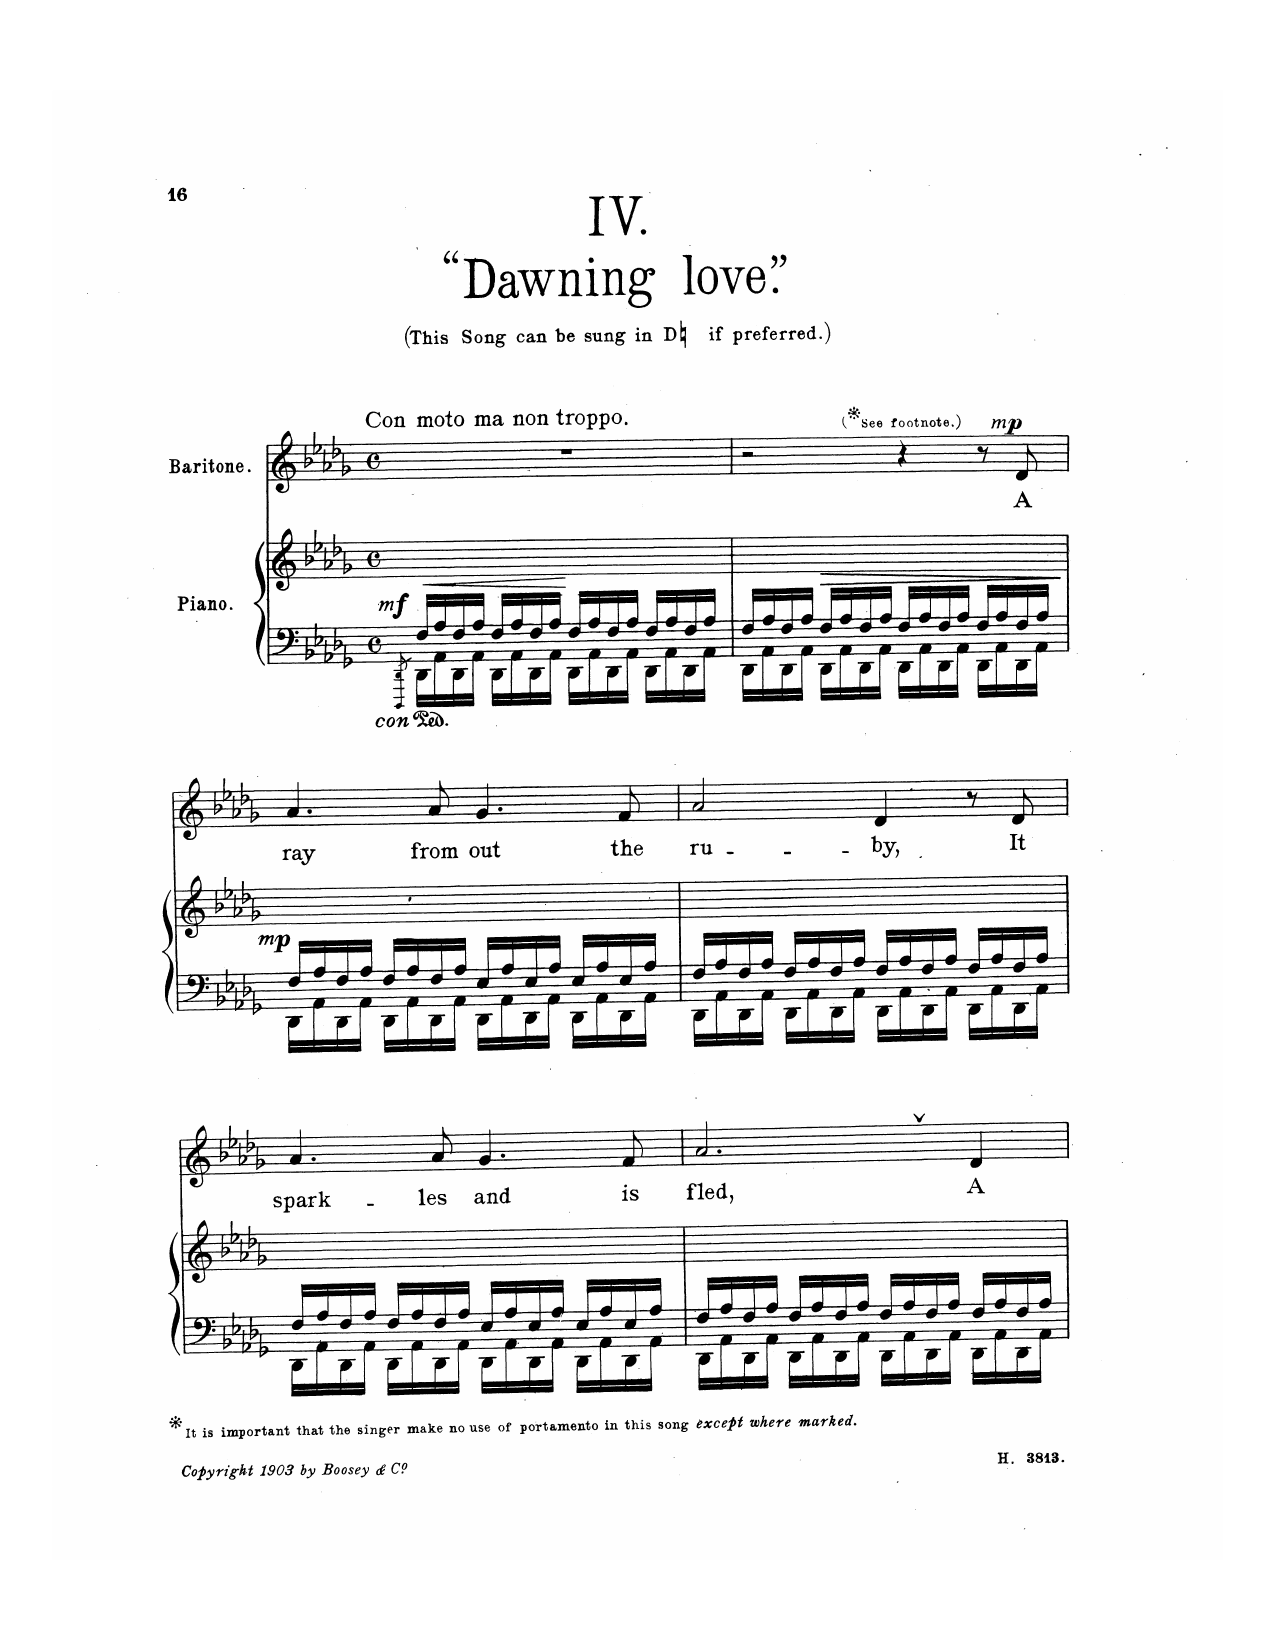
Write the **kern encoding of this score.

**kern	**kern	**dynam	**kern	**text	**dynam	**kern
*part3	*part3	*part3	*part2	*part2	*part2	*part1
*staff4	*staff3	*staff3/4	*staff2	*staff2	*staff2	*staff1
*I"Piano	*	*	*I"Baritone	*	*	*I"Voice
*I'Pno	*	*	*	*	*	*
*	*	*	*	*	*	*stria5
*clefF4	*clefG2	*	*clefGv2	*	*	*clefG2
*k[b-e-a-d-g-]	*k[b-e-a-d-g-]	*	*k[b-e-a-d-g-]	*	*	*k[b-e-a-d-g-]
*M4/4	*M4/4	*	*M4/4	*	*	*M4/4
*met(c)	*met(c)	*	*met(c)	*	*	*met(c)
=1	=1	=1	=1	=1	=1	=1
*^	*	*	*	*	*	*
.	8qDDD-/ 8qDD-/	.	.	.	.	.	.
!	!	!	!	!	!	!	!LO:TX:a:B:t=Con moto ma non troppo
!	!	!	!LO:DY:b	!	!	!	!
16F/LL	16DD-\LL	1ryy	mf	1r	.	.	1r
16A-/	16AA-\	.	.	.	.	.	.
16F/	16DD-\	.	.	.	.	.	.
16A-/JJ	16AA-\JJ	.	.	.	.	.	.
16F/LL	16DD-\LL	.	.	.	.	.	.
16A-/	16AA-\	.	.	.	.	.	.
16F/	16DD-\	.	.	.	.	.	.
16A-/JJ	16AA-\JJ	.	.	.	.	.	.
16F/LL	16DD-\LL	.	.	.	.	.	.
16A-/	16AA-\	.	.	.	.	.	.
16F/	16DD-\	.	.	.	.	.	.
16A-/JJ	16AA-\JJ	.	.	.	.	.	.
16F/LL	16DD-\LL	.	.	.	.	.	.
16A-/	16AA-\	.	.	.	.	.	.
16F/	16DD-\	.	.	.	.	.	.
16A-/JJ	16AA-\JJ	.	.	.	.	.	.
=2	=2	=2	=2	=2	=2	=2	=2
!	!	!	!	!LO:TX:a:t=(This song can be sung in D	!	!	!
!	!	!	!	!LO:TX:a:t=if preferred.)	!	!	!
16F/LL	16DD-\LL	1ryy	.	2r	.	.	1r
16A-/	16AA-\	.	.	.	.	.	.
16F/	16DD-\	.	.	.	.	.	.
16A-/JJ	16AA-\JJ	.	.	.	.	.	.
16F/LL	16DD-\LL	.	.	.	.	.	.
16A-/	16AA-\	.	.	.	.	.	.
16F/	16DD-\	.	.	.	.	.	.
16A-/JJ	16AA-\JJ	.	.	.	.	.	.
!	!	!	!	!LO:TX:a:t=* (See footnote)	!	!	!
16F/LL	16DD-\LL	.	.	4r	.	.	.
16A-/	16AA-\	.	.	.	.	.	.
16F/	16DD-\	.	.	.	.	.	.
16A-/JJ	16AA-\JJ	.	.	.	.	.	.
16F/LL	16DD-\LL	.	.	8r	.	.	.
16A-/	16AA-\	.	.	.	.	.	.
!	!	!	!	!	!	!LO:DY:a	!
16F/	16DD-\	.	.	8D-/	A	mp	.
16A-/JJ	16AA-\JJ	.	.	.	.	.	.
=3	=3	=3	=3	=3	=3	=3	=3
!	!	!	!LO:DY:b	!	!	!	!
16F/LL	16DD-\LL	1ryy	mp	4.A-/	ray	.	1r
16A-/	16AA-\	.	.	.	.	.	.
16F/	16DD-\	.	.	.	.	.	.
16A-/JJ	16AA-\JJ	.	.	.	.	.	.
16F/LL	16DD-\LL	.	.	.	.	.	.
16A-/	16AA-\	.	.	.	.	.	.
16F/	16DD-\	.	.	8A-/	from	.	.
16A-/JJ	16AA-\JJ	.	.	.	.	.	.
16E-/LL	16DD-\LL	.	.	4.G-/	out	.	.
16A-/	16AA-\	.	.	.	.	.	.
16E-/	16DD-\	.	.	.	.	.	.
16A-/JJ	16AA-\JJ	.	.	.	.	.	.
16E-/LL	16DD-\LL	.	.	.	.	.	.
16A-/	16AA-\	.	.	.	.	.	.
16E-/	16DD-\	.	.	8F/	the	.	.
16A-/JJ	16AA-\JJ	.	.	.	.	.	.
=4	=4	=4	=4	=4	=4	=4	=4
16F/LL	16DD-\LL	1ryy	.	2A-/	ru-	.	1r
16A-/	16AA-\	.	.	.	.	.	.
16F/	16DD-\	.	.	.	.	.	.
16A-/JJ	16AA-\JJ	.	.	.	.	.	.
16F/LL	16DD-\LL	.	.	.	.	.	.
16A-/	16AA-\	.	.	.	.	.	.
16F/	16DD-\	.	.	.	.	.	.
16A-/JJ	16AA-\JJ	.	.	.	.	.	.
16F/LL	16DD-\LL	.	.	4D-/	-by,	.	.
16A-/	16AA-\	.	.	.	.	.	.
16F/	16DD-\	.	.	.	.	.	.
16A-/JJ	16AA-\JJ	.	.	.	.	.	.
16F/LL	16DD-\LL	.	.	8r	.	.	.
16A-/	16AA-\	.	.	.	.	.	.
16F/	16DD-\	.	.	8D-/	It	.	.
16A-/JJ	16AA-\JJ	.	.	.	.	.	.
=5	=5	=5	=5	=5	=5	=5	=5
!LO:TX:b:t=*It is important that the singer make no use of portamento in this song	!	!	!	!	!	!	!
!LO:TX:b:i:t=except where marked.	!	!	!	!	!	!	!
16F/LL	16DD-\LL	1ryy	.	4.A-/	spark-	.	1r
16A-/	16AA-\	.	.	.	.	.	.
16F/	16DD-\	.	.	.	.	.	.
16A-/JJ	16AA-\JJ	.	.	.	.	.	.
16F/LL	16DD-\LL	.	.	.	.	.	.
16A-/	16AA-\	.	.	.	.	.	.
16F/	16DD-\	.	.	8A-/	-les	.	.
16A-/JJ	16AA-\JJ	.	.	.	.	.	.
16E-/LL	16DD-\LL	.	.	4.G-/	and	.	.
16A-/	16AA-\	.	.	.	.	.	.
16E-/	16DD-\	.	.	.	.	.	.
16A-/JJ	16AA-\JJ	.	.	.	.	.	.
16E-/LL	16DD-\LL	.	.	.	.	.	.
16A-/	16AA-\	.	.	.	.	.	.
16E-/	16DD-\	.	.	8F/	is	.	.
16A-/JJ	16AA-\JJ	.	.	.	.	.	.
=6	=6	=6	=6	=6	=6	=6	=6
16F/LL	16DD-\LL	1ryy	.	2.A-,/	fled,	.	1r
16A-/	16AA-\	.	.	.	.	.	.
16F/	16DD-\	.	.	.	.	.	.
16A-/JJ	16AA-\JJ	.	.	.	.	.	.
16F/LL	16DD-\LL	.	.	.	.	.	.
16A-/	16AA-\	.	.	.	.	.	.
16F/	16DD-\	.	.	.	.	.	.
16A-/JJ	16AA-\JJ	.	.	.	.	.	.
16F/LL	16DD-\LL	.	.	.	.	.	.
16A-/	16AA-\	.	.	.	.	.	.
16F/	16DD-\	.	.	.	.	.	.
16A-/JJ	16AA-\JJ	.	.	.	.	.	.
16F/LL	16DD-\LL	.	.	4D-/	A	.	.
16A-/	16AA-\	.	.	.	.	.	.
16F/	16DD-\	.	.	.	.	.	.
16A-/JJ	16AA-\JJ	.	.	.	.	.	.
*v	*v	*	*	*	*	*	*
=	=	=	=	=	=	=
*-	*-	*-	*-	*-	*-	*-
